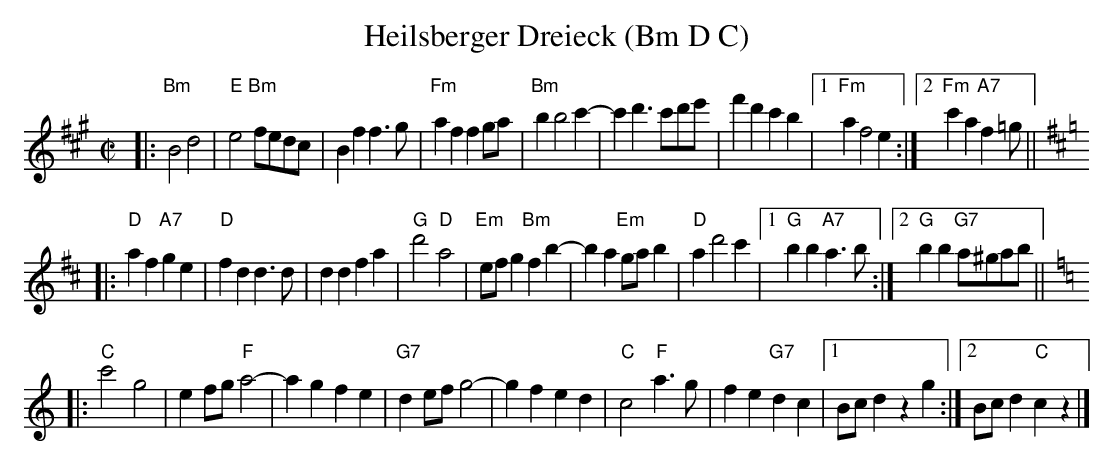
X:1
T: Heilsberger Dreieck (Bm D C)
M: C|
L: 1/8
K: Bdor
|: "Bm"B4 d4 | "E"e4 "Bm"fedc | B2f2 f3g | "Fm"a2f2 f2ga \
| "Bm"b2 b4 c'2- | c'2d'3 c'd'e' | f'2d'2 c'2b2 |1 "Fm"a2 f4 e2 :|2 "Fm"c'2a2 "A7"f2=g ||
K:D
|: "D"a2f2 "A7"g2e2 | "D"f2d2 d3d | d2d2 f2a2 | "G"d'4 "D"a4 \
| "Em"efg2 "Bm"f2b2- | b2a2 "Em"gab2 | "D"a2 d'4 c'2 |1 "G"b2b2 "A7"a3b :|2 "G"b2b2 "G7"a^gab ||
K:C
|: "C"c'4 g4 | e2fg "F"a4- | a2g2 f2e2 | "G7"d2ef g4- \
| g2f2 e2d2 | "C"c4 "F"a3g | f2e2 "G7"d2c2 |1 Bcd2 z2g2 :|2 Bcd2 "C"c2z2 |]
